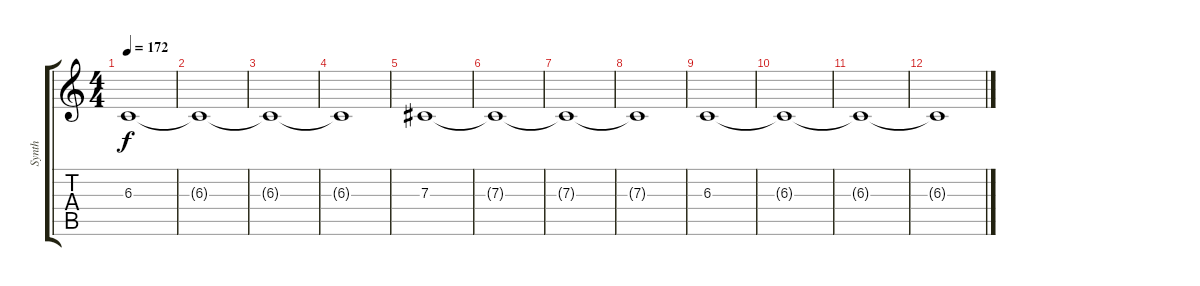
\track ("Synth" "Synth") {instrument synthstrings2}
\staff {score tabs}
\tuning (Eb4 Bb3 Gb3 Db3 Ab2 Db2) {hide}
\ts (4 4)
\tempo 172
\clef g2
\ks c
6.3.1{dy f} |
6.3{t}.1 |
6.3{t}.1 |
6.3{t}.1 |
7.3.1 |
7.3{t}.1 |
7.3{t}.1 |
7.3{t}.1 |
6.3.1 |
6.3{t}.1 |
6.3{t}.1 |
6.3{t}.1
